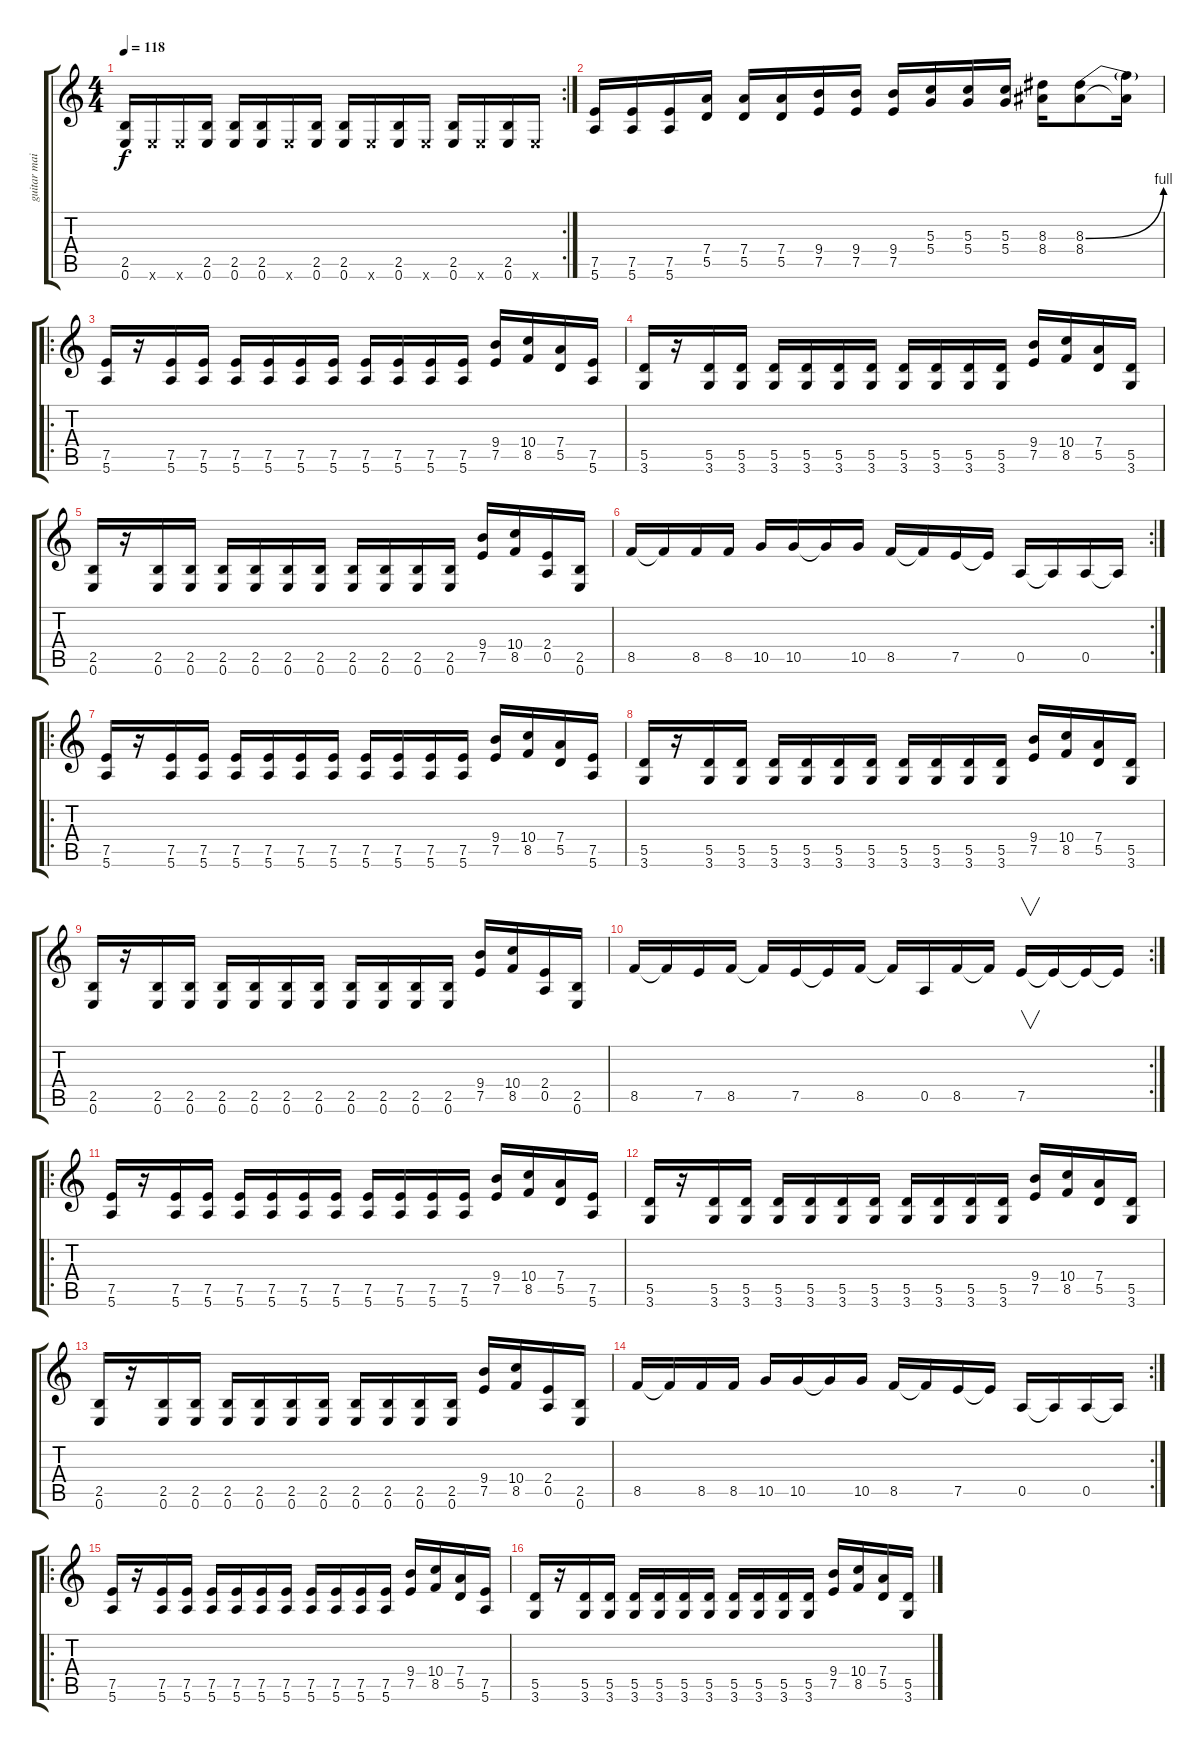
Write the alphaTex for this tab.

\track ("guitar main" "guitar mai") {instrument distortionguitar}
\staff {score tabs}
\tuning (E4 B3 G3 D3 A2 E2) {hide}
\rc 2
\ts (4 4)
\tempo 118
\clef g2
\ks c
(2.5 0.6).16{dy f} 0.6{x}.16 0.6{x}.16 (2.5 0.6).16 (2.5 0.6).16 (2.5 0.6).16 0.6{x}.16 (2.5 0.6).16 (2.5 0.6).16 0.6{x}.16 (2.5 0.6).16 0.6{x}.16 (2.5 0.6).16 0.6{x}.16 (2.5 0.6).16 0.6{x}.16 |
(7.5 5.6).16 (7.5 5.6).16 (7.5 5.6).16 (7.4 5.5).16 (7.4 5.5).16 (7.4 5.5).16 (9.4 7.5).16 (9.4 7.5).16 (9.4 7.5).16 (5.3 5.4).16 (5.3 5.4).16 (5.3 5.4).16 (8.3 8.4).16 (8.3{be (bend 0 0 60 4)} 8.4).8 (8.3{t} 8.4{t}).16 |
\ro
(7.5 5.6).16 r.16 (7.5 5.6).16 (7.5 5.6).16 (7.5 5.6).16 (7.5 5.6).16 (7.5 5.6).16 (7.5 5.6).16 (7.5 5.6).16 (7.5 5.6).16 (7.5 5.6).16 (7.5 5.6).16 (9.4 7.5).16 (10.4 8.5).16 (7.4 5.5).16 (7.5 5.6).16 |
(5.5 3.6).16 r.16 (5.5 3.6).16 (5.5 3.6).16 (5.5 3.6).16 (5.5 3.6).16 (5.5 3.6).16 (5.5 3.6).16 (5.5 3.6).16 (5.5 3.6).16 (5.5 3.6).16 (5.5 3.6).16 (9.4 7.5).16 (10.4 8.5).16 (7.4 5.5).16 (5.5 3.6).16 |
(2.5 0.6).16 r.16 (2.5 0.6).16 (2.5 0.6).16 (2.5 0.6).16 (2.5 0.6).16 (2.5 0.6).16 (2.5 0.6).16 (2.5 0.6).16 (2.5 0.6).16 (2.5 0.6).16 (2.5 0.6).16 (9.4 7.5).16 (10.4 8.5).16 (2.4 0.5).16 (2.5 0.6).16 |
\rc 2
8.5.16 8.5{t}.16 8.5.16 8.5.16 10.5.16 10.5.16 10.5{t}.16 10.5.16 8.5.16 8.5{t}.16 7.5.16 7.5{t}.16 0.5.16 0.5{t}.16 0.5.16 0.5{t}.16 |
\ro
(7.5 5.6).16 r.16 (7.5 5.6).16 (7.5 5.6).16 (7.5 5.6).16 (7.5 5.6).16 (7.5 5.6).16 (7.5 5.6).16 (7.5 5.6).16 (7.5 5.6).16 (7.5 5.6).16 (7.5 5.6).16 (9.4 7.5).16 (10.4 8.5).16 (7.4 5.5).16 (7.5 5.6).16 |
(5.5 3.6).16 r.16 (5.5 3.6).16 (5.5 3.6).16 (5.5 3.6).16 (5.5 3.6).16 (5.5 3.6).16 (5.5 3.6).16 (5.5 3.6).16 (5.5 3.6).16 (5.5 3.6).16 (5.5 3.6).16 (9.4 7.5).16 (10.4 8.5).16 (7.4 5.5).16 (5.5 3.6).16 |
(2.5 0.6).16 r.16 (2.5 0.6).16 (2.5 0.6).16 (2.5 0.6).16 (2.5 0.6).16 (2.5 0.6).16 (2.5 0.6).16 (2.5 0.6).16 (2.5 0.6).16 (2.5 0.6).16 (2.5 0.6).16 (9.4 7.5).16 (10.4 8.5).16 (2.4 0.5).16 (2.5 0.6).16 |
\rc 2
8.5.16 8.5{t}.16 7.5.16 8.5.16 8.5{t}.16 7.5.16 7.5{t}.16 8.5.16 8.5{t}.16 0.5.16 8.5.16 8.5{t}.16 7.5.16{v} 7.5{t}.16 7.5{t}.16 7.5{t}.16 |
\ro
(7.5 5.6).16{volume 12} r.16 (7.5 5.6).16 (7.5 5.6).16 (7.5 5.6).16 (7.5 5.6).16 (7.5 5.6).16 (7.5 5.6).16 (7.5 5.6).16 (7.5 5.6).16 (7.5 5.6).16 (7.5 5.6).16 (9.4 7.5).16 (10.4 8.5).16 (7.4 5.5).16 (7.5 5.6).16 |
(5.5 3.6).16 r.16 (5.5 3.6).16 (5.5 3.6).16 (5.5 3.6).16 (5.5 3.6).16 (5.5 3.6).16 (5.5 3.6).16 (5.5 3.6).16 (5.5 3.6).16 (5.5 3.6).16 (5.5 3.6).16 (9.4 7.5).16 (10.4 8.5).16 (7.4 5.5).16 (5.5 3.6).16 |
(2.5 0.6).16 r.16 (2.5 0.6).16 (2.5 0.6).16 (2.5 0.6).16 (2.5 0.6).16 (2.5 0.6).16 (2.5 0.6).16 (2.5 0.6).16 (2.5 0.6).16 (2.5 0.6).16 (2.5 0.6).16 (9.4 7.5).16 (10.4 8.5).16 (2.4 0.5).16 (2.5 0.6).16 |
\rc 2
8.5.16 8.5{t}.16 8.5.16 8.5.16 10.5.16 10.5.16 10.5{t}.16 10.5.16 8.5.16 8.5{t}.16 7.5.16 7.5{t}.16 0.5.16 0.5{t}.16 0.5.16 0.5{t}.16 |
\ro
(7.5 5.6).16 r.16 (7.5 5.6).16 (7.5 5.6).16 (7.5 5.6).16 (7.5 5.6).16 (7.5 5.6).16 (7.5 5.6).16 (7.5 5.6).16 (7.5 5.6).16 (7.5 5.6).16 (7.5 5.6).16 (9.4 7.5).16 (10.4 8.5).16 (7.4 5.5).16 (7.5 5.6).16 |
(5.5 3.6).16 r.16 (5.5 3.6).16 (5.5 3.6).16 (5.5 3.6).16 (5.5 3.6).16 (5.5 3.6).16 (5.5 3.6).16 (5.5 3.6).16 (5.5 3.6).16 (5.5 3.6).16 (5.5 3.6).16 (9.4 7.5).16 (10.4 8.5).16 (7.4 5.5).16 (5.5 3.6).16
